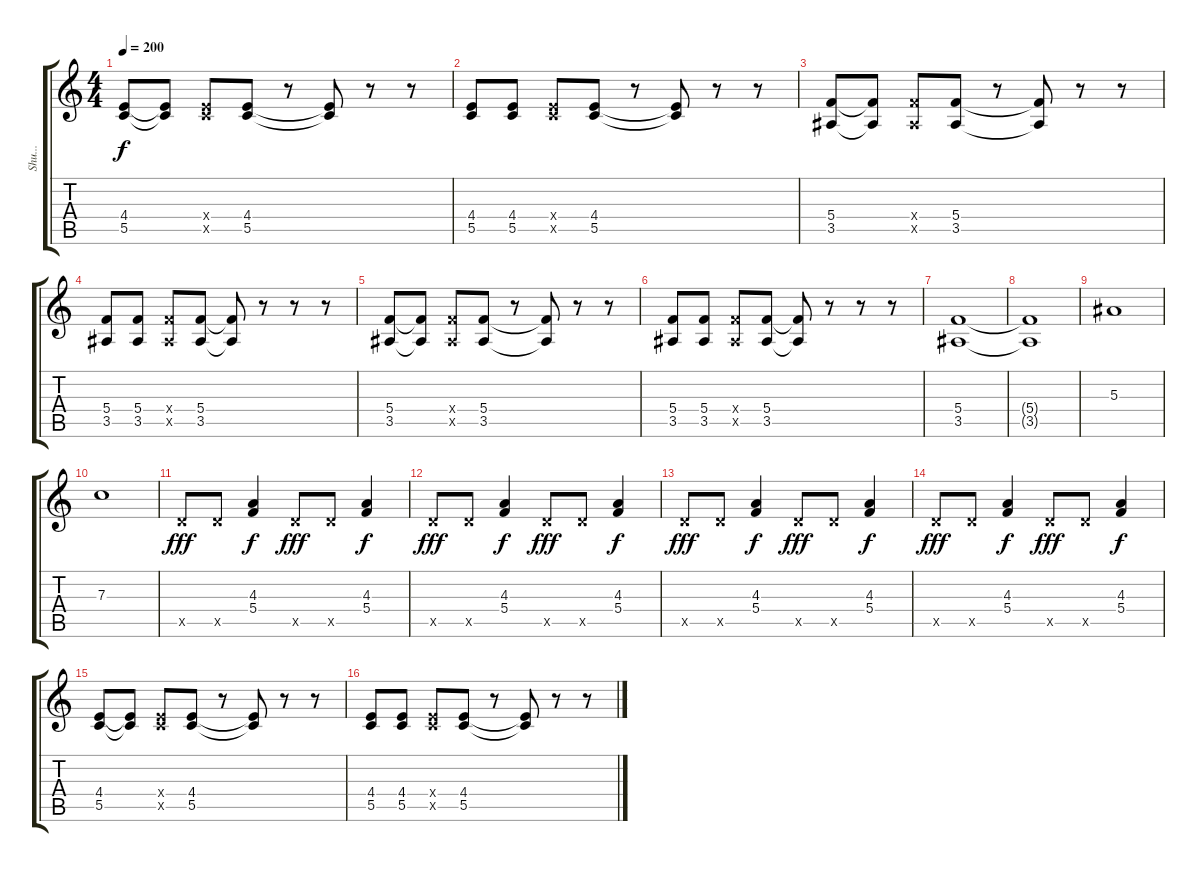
\track ("Shu..." "Shu...") {instrument distortionguitar}
\staff {score tabs}
\tuning (D4 A3 F3 C3 G2 C2) {hide}
\ts (4 4)
\tempo 200
\clef g2
\ks c
(4.4 5.5).8{dy f} (4.4{t} 5.5{t}).8 (4.4{x} 5.5{x}).8 (4.4 5.5).8 r.8 (4.4{t} 5.5{t}).8 r.8 r.8 |
(4.4 5.5).8 (4.4 5.5).8 (4.4{x} 5.5{x}).8 (4.4 5.5).8 r.8 (4.4{t} 5.5{t}).8 r.8 r.8 |
(5.4 3.5).8 (5.4{t} 3.5{t}).8 (5.4{x} 3.5{x}).8 (5.4 3.5).8 r.8 (5.4{t} 3.5{t}).8 r.8 r.8 |
(5.4 3.5).8 (5.4 3.5).8 (5.4{x} 3.5{x}).8 (5.4 3.5).8 (5.4{t} 3.5{t}).8 r.8 r.8 r.8 |
(5.4 3.5).8 (5.4{t} 3.5{t}).8 (5.4{x} 3.5{x}).8 (5.4 3.5).8 r.8 (5.4{t} 3.5{t}).8 r.8 r.8 |
(5.4 3.5).8 (5.4 3.5).8 (5.4{x} 3.5{x}).8 (5.4 3.5).8 (5.4{t} 3.5{t}).8 r.8 r.8 r.8 |
(5.4 3.5).1 |
(5.4{t} 3.5{t}).1 |
5.3.1 |
7.3.1 |
7.5{x}.8{dy fff} 7.5{x}.8 (4.3 5.4).4{dy f} 7.5{x}.8{dy fff} 7.5{x}.8 (4.3 5.4).4{dy f} |
7.5{x}.8{dy fff} 7.5{x}.8 (4.3 5.4).4{dy f} 7.5{x}.8{dy fff} 7.5{x}.8 (4.3 5.4).4{dy f} |
7.5{x}.8{dy fff} 7.5{x}.8 (4.3 5.4).4{dy f} 7.5{x}.8{dy fff} 7.5{x}.8 (4.3 5.4).4{dy f} |
7.5{x}.8{dy fff} 7.5{x}.8 (4.3 5.4).4{dy f} 7.5{x}.8{dy fff} 7.5{x}.8 (4.3 5.4).4{dy f} |
(4.4 5.5).8 (4.4{t} 5.5{t}).8 (4.4{x} 5.5{x}).8 (4.4 5.5).8 r.8 (4.4{t} 5.5{t}).8 r.8 r.8 |
(4.4 5.5).8 (4.4 5.5).8 (4.4{x} 5.5{x}).8 (4.4 5.5).8 r.8 (4.4{t} 5.5{t}).8 r.8 r.8
